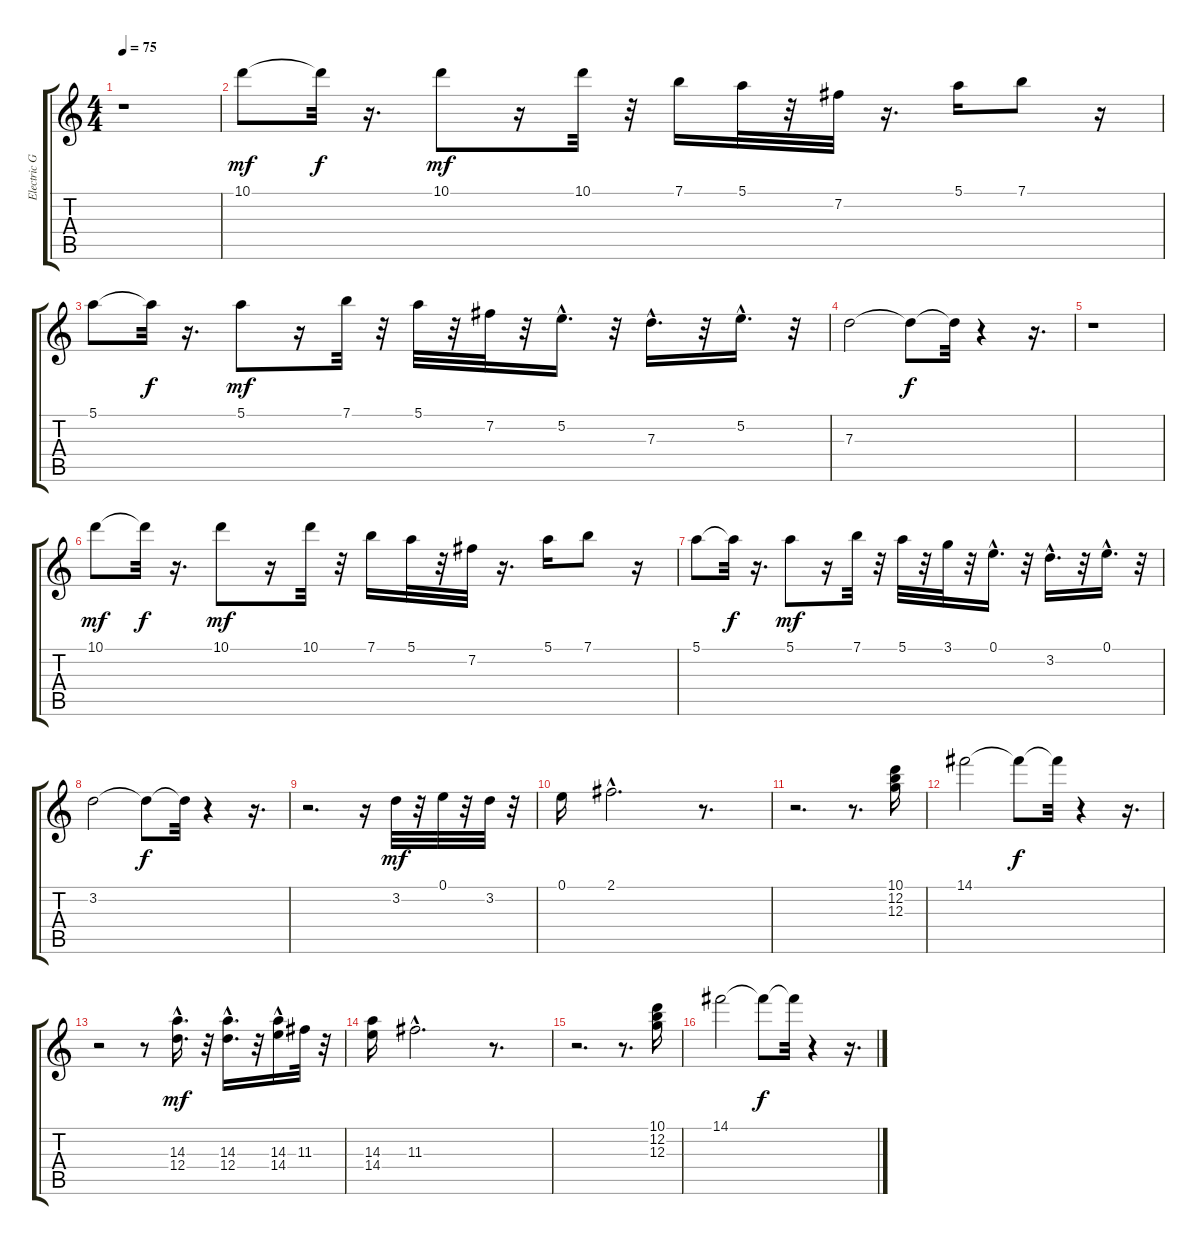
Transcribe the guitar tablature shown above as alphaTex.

\track ("Electric Guitar 3" "Electric G") {instrument overdrivenguitar}
\staff {score tabs}
\tuning (E4 B3 G3 D3 A2 E2) {hide}
\ts (4 4)
\tempo 75
\clef g2
\ks c
r.1{dy mf instrument overdrivenguitar} |
10.1.8 10.1{t}.32{dy f} r.16{d} 10.1.8{dy mf volume 10} r.16 10.1.32 r.32 7.1.16 5.1.32 r.32 7.2.32 r.16{d} 5.1.16 7.1.8 r.16 |
5.1.8 5.1{t}.32{dy f} r.16{d} 5.1.8{dy mf} r.16 7.1.32 r.32 5.1.32 r.32 7.2.32 r.32 5.2{hac}.16{d} r.32 7.3{hac}.16{d} r.32 5.2{hac}.16{d} r.32 |
7.3.2 7.3{t}.8{dy f} 7.3{t}.32 r.4 r.16{d} |
r.1 |
10.1.8{dy mf} 10.1{t}.32{dy f} r.16{d} 10.1.8{dy mf} r.16 10.1.32 r.32 7.1.16 5.1.32 r.32 7.2.32 r.16{d} 5.1.16 7.1.8 r.16 |
5.1.8 5.1{t}.32{dy f} r.16{d} 5.1.8{dy mf} r.16 7.1.32 r.32 5.1.32 r.32 3.1.32 r.32 0.1{hac}.16{d} r.32 3.2{hac}.16{d} r.32 0.1{hac}.16{d} r.32 |
3.2.2 3.2{t}.8{dy f} 3.2{t}.32 r.4 r.16{d} |
r.2{d} r.16 3.2.32{dy mf} r.32 0.1.32 r.32 3.2.32 r.32 |
0.1.16 2.1{hac}.2{d} r.8{d} |
r.2{d} r.8{d} (10.1 12.2 12.3).16 |
14.1.2 14.1{t}.8{dy f} 14.1{t}.32 r.4 r.16{d} |
r.2 r.8 (14.3{hac} 12.4{hac}).16{d dy mf} r.32 (14.3{hac} 12.4{hac}).16{d} r.32 (14.3{hac} 14.4).16 11.3.32 r.32 |
(14.3 14.4).16 11.3{hac}.2{d} r.8{d} |
r.2{d} r.8{d} (10.1 12.2 12.3).16 |
14.1.2 14.1{t}.8{dy f} 14.1{t}.32 r.4 r.16{d}
